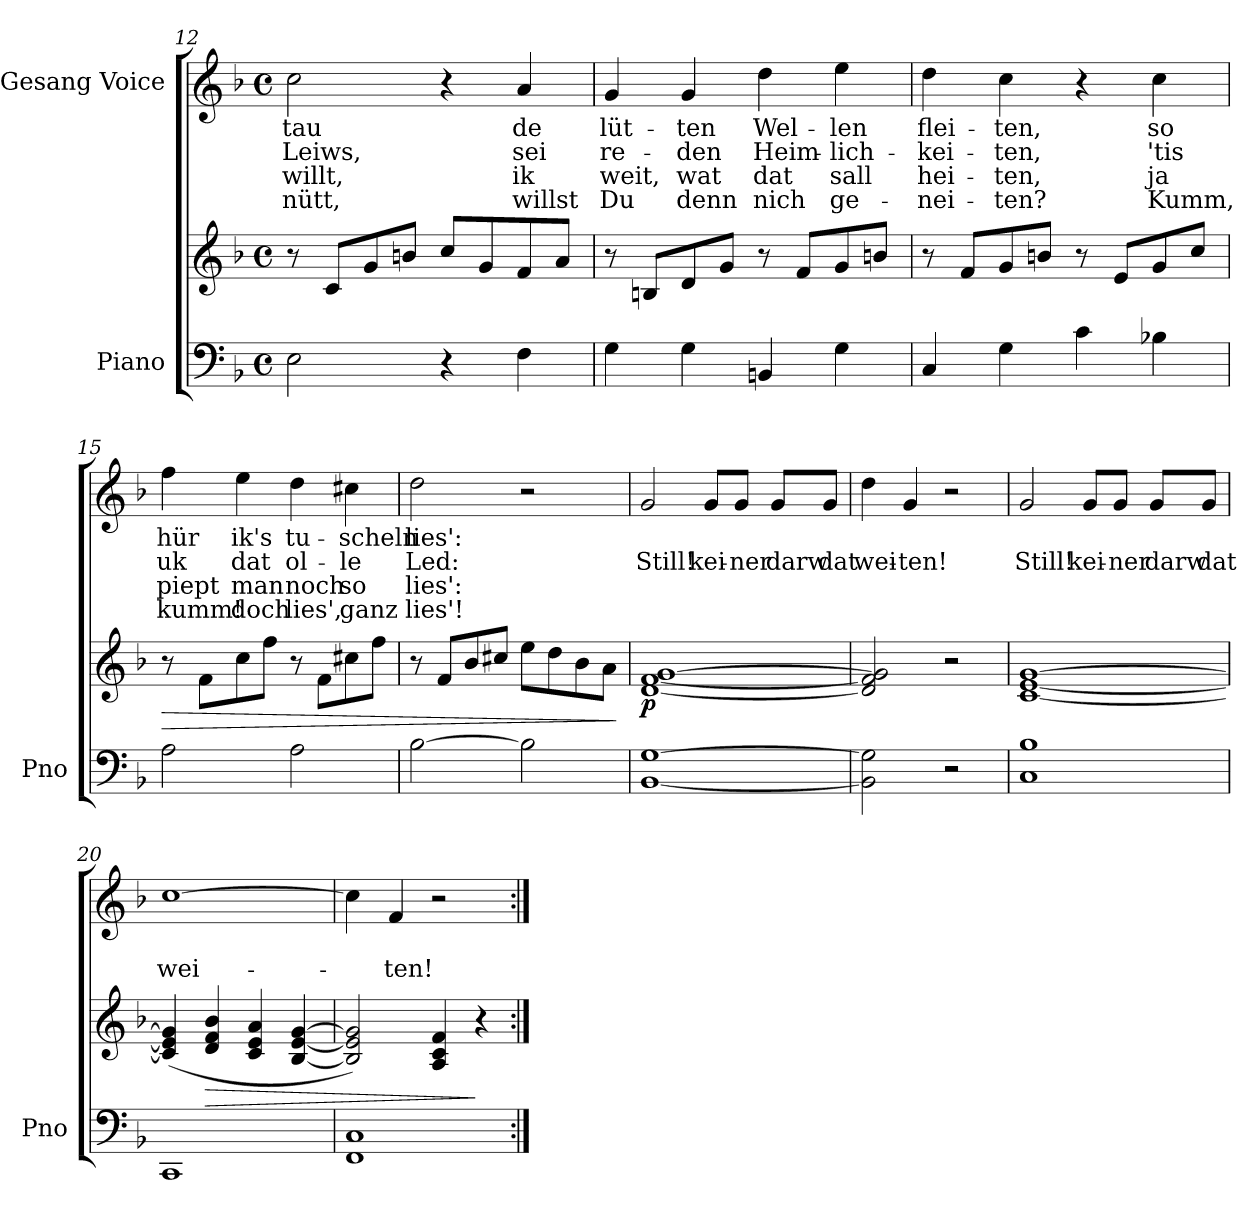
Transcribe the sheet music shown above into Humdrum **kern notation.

**kern	**kern	**dynam	**kern	**text	**text	**text	**text
*part2	*part2	*part2	*part1	*part1	*part1	*part1	*part1
*staff3	*staff2	*staff2/3	*staff1	*staff1	*staff1	*staff1	*staff1
*I"Piano	*	*	*I"Gesang Voice	*	*	*	*
*I'Pno	*	*	*	*	*	*	*
*clefF4	*clefG2	*	*clefG2	*	*	*	*
*k[b-]	*k[b-]	*	*k[b-]	*	*	*	*
*M4/4	*M4/4	*	*M4/4	*	*	*	*
*met(c)	*met(c)	*	*met(c)	*	*	*	*
=12	=12	=12	=12	=12	=12	=12	=12
!	!	!	!	!LO:LY:b	!LO:LY:b	!LO:LY:b	!LO:LY:b
2E\	8r	.	2cc\	tau	Leiws,	willt,	-nütt,
.	8c/L	.	.	.	.	.	.
.	8g/	.	.	.	.	.	.
.	8bn/J	.	.	.	.	.	.
4r	8cc/L	.	4r	.	.	.	.
.	8g/	.	.	.	.	.	.
!	!	!	!	!LO:LY:b	!LO:LY:b	!LO:LY:b	!LO:LY:b
4F\	8f/	.	4a/	de	sei	ik	willst
.	8a/J	.	.	.	.	.	.
=13	=13	=13	=13	=13	=13	=13	=13
!	!	!	!	!LO:LY:b	!LO:LY:b	!LO:LY:b	!LO:LY:b
4G\	8r	.	4g/	lüt-	re-	weit,	Du
.	8Bn/L	.	.	.	.	.	.
!	!	!	!	!LO:LY:b	!LO:LY:b	!LO:LY:b	!LO:LY:b
4G\	8d/	.	4g/	-ten	-den	wat	denn
.	8g/J	.	.	.	.	.	.
!	!	!	!	!LO:LY:b	!LO:LY:b	!LO:LY:b	!LO:LY:b
4BBn/	8r	.	4dd\	Wel-	Heim-	dat	nich
.	8f/L	.	.	.	.	.	.
!	!	!	!	!LO:LY:b	!LO:LY:b	!LO:LY:b	!LO:LY:b
4G\	8g/	.	4ee\	-len	-lich-	sall	ge-
.	8bn/J	.	.	.	.	.	.
=14	=14	=14	=14	=14	=14	=14	=14
!	!	!	!	!LO:LY:b	!LO:LY:b	!LO:LY:b	!LO:LY:b
4C/	8r	.	4dd\	flei-	-kei-	hei-	-nei-
.	8f/L	.	.	.	.	.	.
!	!	!	!	!LO:LY:b	!LO:LY:b	!LO:LY:b	!LO:LY:b
4G\	8g/	.	4cc\	-ten,	-ten,	-ten,	-ten?
.	8bn/J	.	.	.	.	.	.
4c\	8r	.	4r	.	.	.	.
.	8e/L	.	.	.	.	.	.
!	!	!	!	!LO:LY:b	!LO:LY:b	!LO:LY:b	!LO:LY:b
4B-X\	8g/	.	4cc\	so	'tis	ja	Kumm,
.	8cc/J	.	.	.	.	.	.
!!LO:LB:g=z
=15	=15	=15	=15	=15	=15	=15	=15
!	!	!LO:HP:b	!	!LO:LY:b	!LO:LY:b	!LO:LY:b	!LO:LY:b
2A\	8r	>	4ff\	hür	uk	piept	kumm!
.	8f\L	.	.	.	.	.	.
!	!	!	!	!LO:LY:b	!LO:LY:b	!LO:LY:b	!LO:LY:b
.	8cc\	.	4ee\	ik's	dat	man	doch
.	8ff\J	.	.	.	.	.	.
!	!	!	!	!LO:LY:b	!LO:LY:b	!LO:LY:b	!LO:LY:b
2A\	8r	.	4dd\	tu-	ol-	noch	lies',
.	8f\L	.	.	.	.	.	.
!	!	!	!	!LO:LY:b	!LO:LY:b	!LO:LY:b	!LO:LY:b
.	8cc#X\	.	4cc#X\	-scheln	-le	so	ganz
.	8ff\J	.	.	.	.	.	.
=16	=16	=16	=16	=16	=16	=16	=16
!	!	!	!	!LO:LY:b	!LO:LY:b	!LO:LY:b	!LO:LY:b
[2B-\	8r	.	2dd\	lies':	Led:	lies':	lies'!
.	8f/L	.	.	.	.	.	.
.	8b-/	.	.	.	.	.	.
.	8cc#X/J	.	.	.	.	.	.
2B-\]	8ee\L	.	2r	.	.	.	.
.	8dd\	.	.	.	.	.	.
.	8b-\	.	.	.	.	.	.
.	8a\J	.	.	.	.	.	.
.	.	]	.	.	.	.	.
=17	=17	=17	=17	=17	=17	=17	=17
!	!	!LO:DY:b	!	!	!LO:LY:b	!	!
[1BB- [1G	[1d [1f [1g	p	2g/	.	Still!	.	.
!	!	!	!	!	!LO:LY:b	!	!
.	.	.	8g/L	.	kei-	.	.
!	!	!	!	!	!LO:LY:b	!	!
.	.	.	8g/J	.	-ner	.	.
!	!	!	!	!	!LO:LY:b	!	!
.	.	.	8g/L	.	darw	.	.
!	!	!	!	!	!LO:LY:b	!	!
.	.	.	8g/J	.	dat	.	.
=18	=18	=18	=18	=18	=18	=18	=18
!	!	!	!	!	!LO:LY:b	!	!
2BB-\] 2G\]	2d/] 2f/] 2g/]	.	4dd\	.	wei-	.	.
!	!	!	!	!	!LO:LY:b	!	!
.	.	.	4g/	.	-ten!	.	.
2r	2r	.	2r	.	.	.	.
=19	=19	=19	=19	=19	=19	=19	=19
!	!	!	!	!	!LO:LY:b	!	!
1C 1B-	[1c [1e [1g	.	2g/	.	Still!	.	.
!	!	!	!	!	!LO:LY:b	!	!
.	.	.	8g/L	.	kei-	.	.
!	!	!	!	!	!LO:LY:b	!	!
.	.	.	8g/J	.	-ner	.	.
!	!	!	!	!	!LO:LY:b	!	!
.	.	.	8g/L	.	darw	.	.
!	!	!	!	!	!LO:LY:b	!	!
.	.	.	8g/J	.	dat	.	.
=20	=20	=20	=20	=20	=20	=20	=20
!	!	!	!	!	!LO:LY:b	!	!
1CC	(>4c/] 4e/] 4g/]	.	[1cc	.	wei-	.	.
!	!	!LO:HP:b	!	!	!	!	!
.	4d/ 4f/ 4b-/	>	.	.	.	.	.
.	4c/ 4e/ 4a/	.	.	.	.	.	.
.	[4B-/ [4e/ [4g/	.	.	.	.	.	.
=21	=21	=21	=21	=21	=21	=21	=21
1FF 1C	2B-/] 2e/] 2g/])	.	4cc\]	.	.	.	.
!	!	!	!	!	!LO:LY:b	!	!
.	.	.	4f/	.	-ten!	.	.
.	4A/ 4c/ 4f/	.	2r	.	.	.	.
.	4r	]	.	.	.	.	.
=:|!	=:|!	=:|!	=:|!	=:|!	=:|!	=:|!	=:|!
*-	*-	*-	*-	*-	*-	*-	*-
